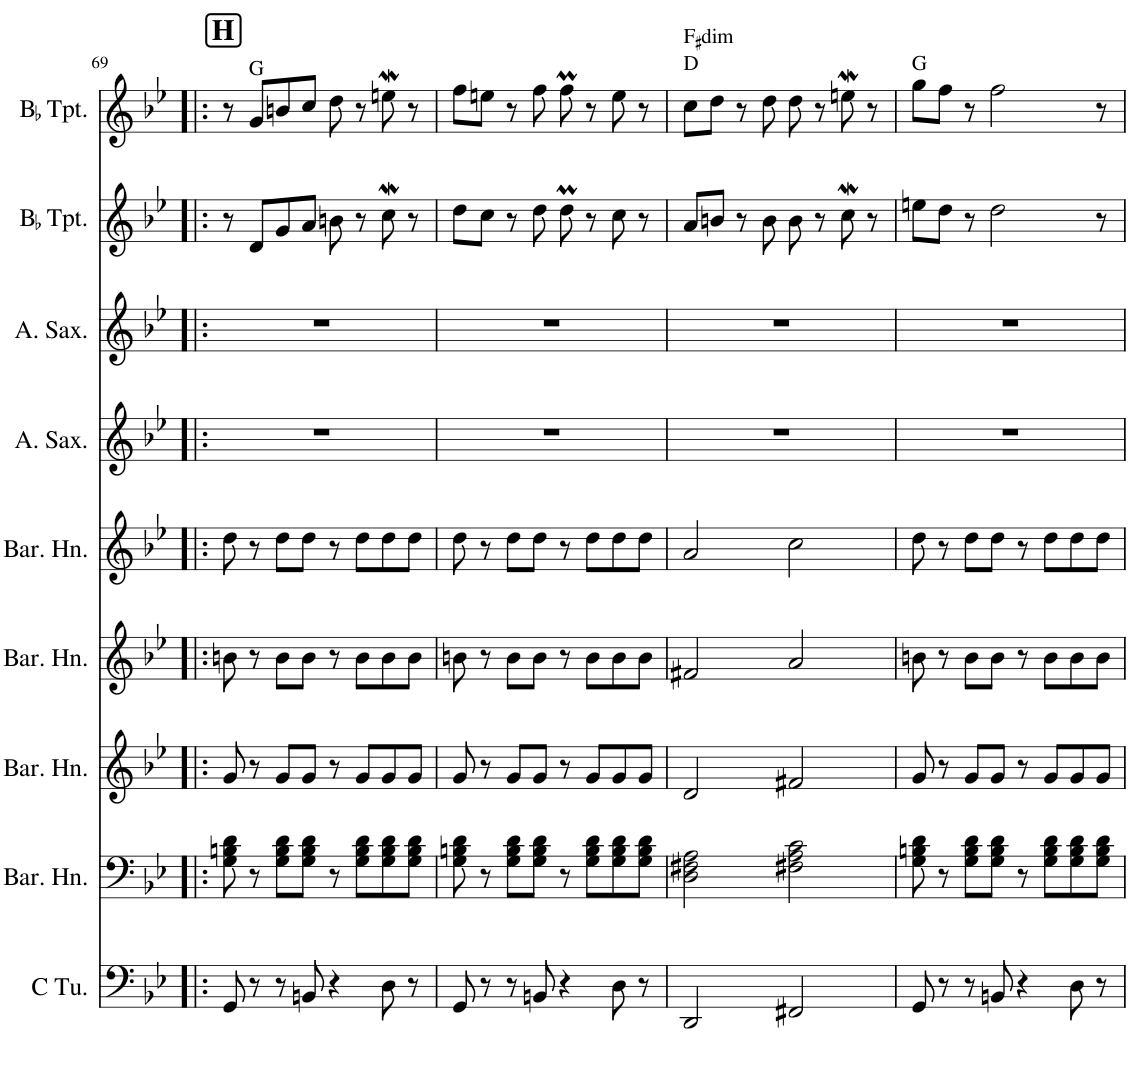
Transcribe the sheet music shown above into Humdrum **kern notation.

**kern	**kern	**kern	**kern	**kern	**kern	**kern	**kern	**kern
*part9	*part8	*part7	*part6	*part5	*part4	*part3	*part2	*part1
*staff9	*staff8	*staff7	*staff6	*staff5	*staff4	*staff3	*staff2	*staff1
*I"C Tuba	*I"Baritone Horn	*I"Baritone Horn	*I"Baritone Horn	*I"Baritone Horn	*I"Alto Saxophone	*I"Alto Saxophone	*I"BaccidentalFlat Trumpet	*I"BaccidentalFlat Trumpet
*I'C Tu.	*I'Bar. Hn.	*I'Bar. Hn.	*I'Bar. Hn.	*I'Bar. Hn.	*I'A. Sax.	*I'A. Sax.	*I'BaccidentalFlat Tpt.	*I'BaccidentalFlat Tpt.
!!LO:PB:g=z
*clefF4	*clefF4	*clefG2	*clefG2	*clefG2	*clefG2	*clefG2	*clefG2	*clefG2
*	*ITrd4c7	*ITrd4c7	*ITrd4c7	*ITrd4c7	*ITrd5c9	*ITrd5c9	*ITrd1c2	*ITrd1c2
*k[b-e-]	*k[b-e-]	*k[b-e-]	*k[b-e-]	*k[b-e-]	*k[b-e-]	*k[b-e-]	*k[b-e-]	*k[b-e-]
*M2/2	*M2/2	*M2/2	*M2/2	*M2/2	*M2/2	*M2/2	*M2/2	*M2/2
=69!|:	=69!|:	=69!|:	=69!|:	=69!|:	=69!|:	=69!|:	=69!|:	=69!|:
!	!	!	!	!	!	!	!	!LO:TX:a:B:t=H
8GG/	8G\ 8Bn\ 8d\	8g/	8bn\	8dd\	1r	1r	8r	8r
!	!	!	!	!	!	!	!	!LO:TX:a:t=G
8r	8r	8r	8r	8r	.	.	8d/L	8g/L
8r	8G\ 8B\ 8d\L	8g/L	8b\L	8dd\L	.	.	8g/	8bn/
8BBn/	8G\ 8B\ 8d\J	8g/J	8b\J	8dd\J	.	.	8a/J	8cc/J
4r	8r	8r	8r	8r	.	.	8bn\	8dd\
.	8G\ 8B\ 8d\L	8g/L	8b\L	8dd\L	.	.	8r	8r
8D\	8G\ 8B\ 8d\	8g/	8b\	8dd\	.	.	8ccW\	8eenW\
8r	8G\ 8B\ 8d\J	8g/J	8b\J	8dd\J	.	.	8r	8r
=70	=70	=70	=70	=70	=70	=70	=70	=70
8GG/	8G\ 8Bn\ 8d\	8g/	8bn\	8dd\	1r	1r	8dd\L	8ff\L
8r	8r	8r	8r	8r	.	.	8cc\J	8een\J
8r	8G\ 8B\ 8d\L	8g/L	8b\L	8dd\L	.	.	8r	8r
8BBn/	8G\ 8B\ 8d\J	8g/J	8b\J	8dd\J	.	.	8dd\	8ff\
4r	8r	8r	8r	8r	.	.	8ddm\	8ffM\
.	8G\ 8B\ 8d\L	8g/L	8b\L	8dd\L	.	.	8r	8r
8D\	8G\ 8B\ 8d\	8g/	8b\	8dd\	.	.	8cc\	8ee\
8r	8G\ 8B\ 8d\J	8g/J	8b\J	8dd\J	.	.	8r	8r
=71	=71	=71	=71	=71	=71	=71	=71	=71
!	!	!	!	!	!	!	!	!LO:TX:a:t=D
!	!	!	!	!	!	!	!	!LO:TX:a:t=F
!	!	!	!	!	!	!	!	!LO:TX:a:t=dim
2DD/	2D\ 2F#X\ 2A\	2d/	2f#X/	2a/	1r	1r	8a/L	8cc\L
.	.	.	.	.	.	.	8bn/J	8dd\J
.	.	.	.	.	.	.	8r	8r
.	.	.	.	.	.	.	8b\	8dd\
2FF#X/	2F#X\ 2A\ 2c\	2f#X/	2a/	2cc\	.	.	8b\	8dd\
.	.	.	.	.	.	.	8r	8r
.	.	.	.	.	.	.	8ccW\	8eenW\
.	.	.	.	.	.	.	8r	8r
=72	=72	=72	=72	=72	=72	=72	=72	=72
!	!	!	!	!	!	!	!	!LO:TX:a:t=G
8GG/	8G\ 8Bn\ 8d\	8g/	8bn\	8dd\	1r	1r	8een\L	8gg\L
8r	8r	8r	8r	8r	.	.	8dd\J	8ff\J
8r	8G\ 8B\ 8d\L	8g/L	8b\L	8dd\L	.	.	8r	8r
8BBn/	8G\ 8B\ 8d\J	8g/J	8b\J	8dd\J	.	.	2dd\	2ff\
4r	8r	8r	8r	8r	.	.	.	.
.	8G\ 8B\ 8d\L	8g/L	8b\L	8dd\L	.	.	.	.
8D\	8G\ 8B\ 8d\	8g/	8b\	8dd\	.	.	.	.
8r	8G\ 8B\ 8d\J	8g/J	8b\J	8dd\J	.	.	8r	8r
=	=	=	=	=	=	=	=	=
*-	*-	*-	*-	*-	*-	*-	*-	*-
